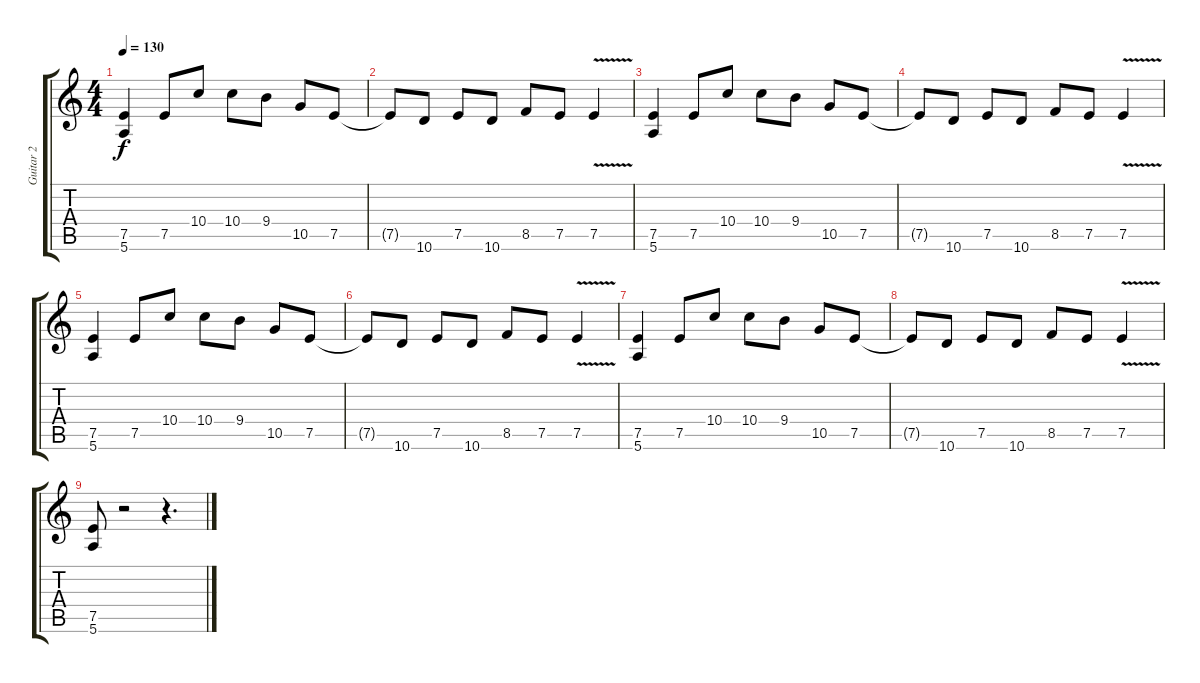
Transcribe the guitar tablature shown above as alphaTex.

\track ("Guitar 2" "Guitar 2") {instrument distortionguitar}
\staff {score tabs}
\tuning (E4 B3 G3 D3 A2 E2) {hide}
\ts (4 4)
\tempo 130
\clef g2
\ks c
(7.5 5.6).4{dy f} 7.5.8 10.4.8 10.4.8 9.4.8 10.5.8 7.5.8 |
7.5{t}.8 10.6.8 7.5.8 10.6.8 8.5.8 7.5.8 7.5{v}.4 |
(7.5 5.6).4 7.5.8 10.4.8 10.4.8 9.4.8 10.5.8 7.5.8 |
7.5{t}.8 10.6.8 7.5.8 10.6.8 8.5.8 7.5.8 7.5{v}.4 |
(7.5 5.6).4 7.5.8 10.4.8 10.4.8 9.4.8 10.5.8 7.5.8 |
7.5{t}.8 10.6.8 7.5.8 10.6.8 8.5.8 7.5.8 7.5{v}.4 |
(7.5 5.6).4 7.5.8 10.4.8 10.4.8 9.4.8 10.5.8 7.5.8 |
7.5{t}.8 10.6.8 7.5.8 10.6.8 8.5.8 7.5.8 7.5{v}.4 |
(7.5 5.6).8 r.2 r.4{d}
